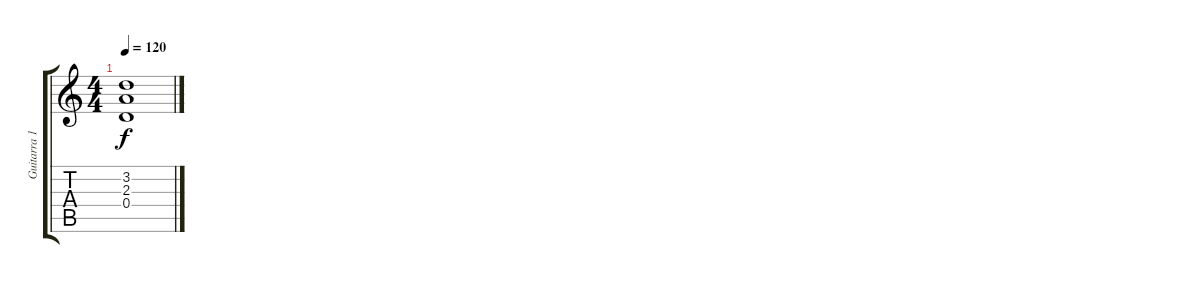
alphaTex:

\track ("Guitarra 1" "Guitarra 1") {instrument electricguitarclean}
\staff {score tabs}
\tuning (E4 B3 G3 D3 A2 E2) {hide}
\ts (4 4)
\tempo 120
\clef g2
\ks c
(3.2 2.3 0.4).1{dy f}
